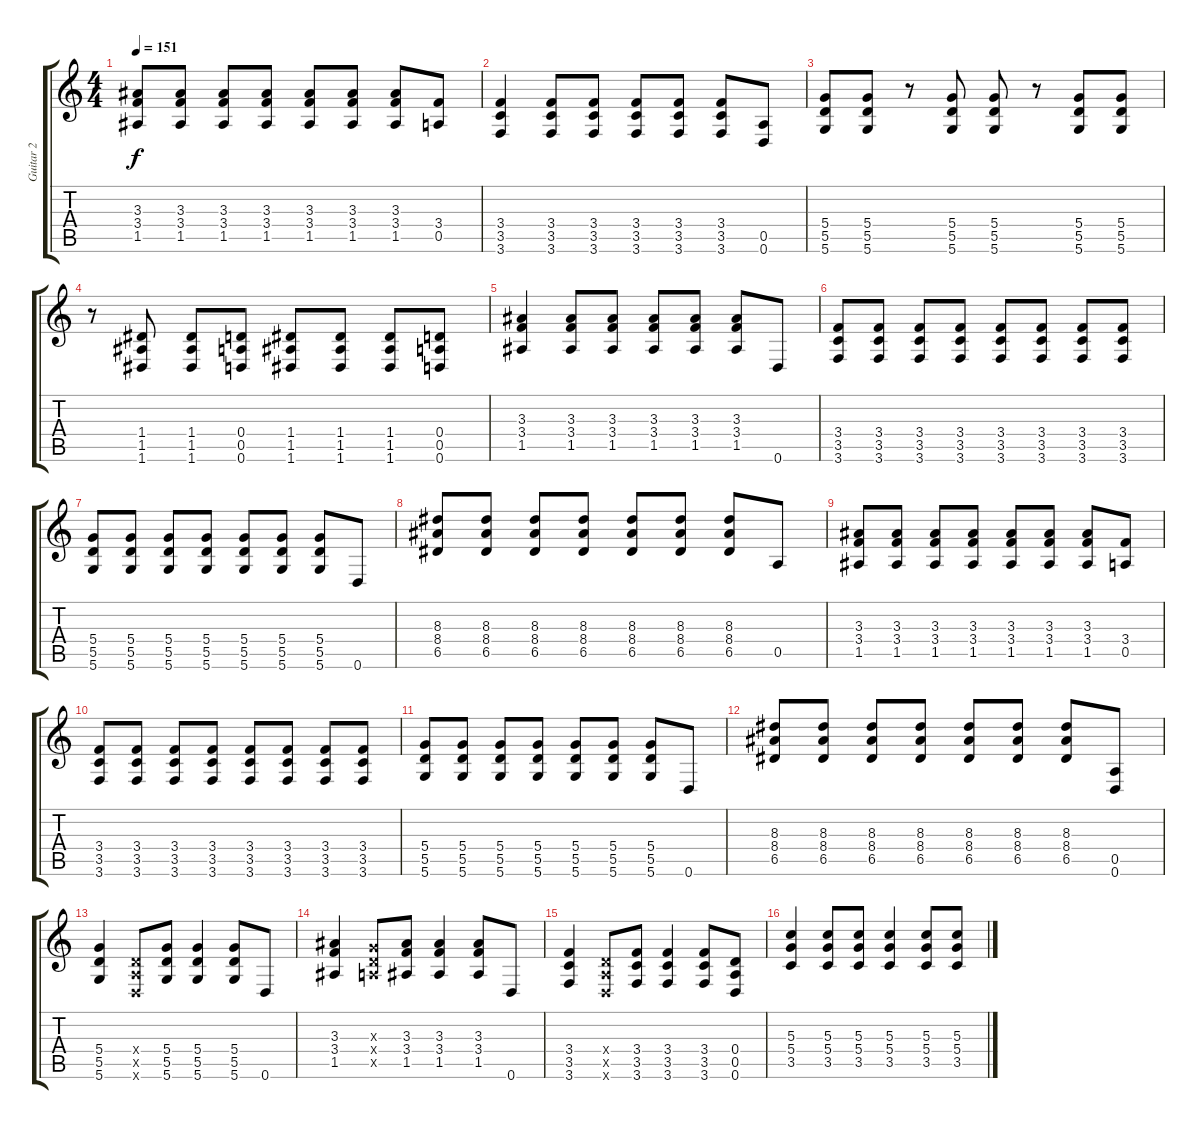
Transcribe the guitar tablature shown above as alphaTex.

\track ("Guitar 2" "Guitar 2") {instrument distortionguitar}
\staff {score tabs}
\tuning (E4 B3 G3 D3 A2 D2) {hide}
\ts (4 4)
\tempo 151
\clef g2
\ks c
(3.3 3.4 1.5).8{dy f} (3.3 3.4 1.5).8 (3.3 3.4 1.5).8 (3.3 3.4 1.5).8 (3.3 3.4 1.5).8 (3.3 3.4 1.5).8 (3.3 3.4 1.5).8 (3.4 0.5).8 |
(3.4 3.5 3.6).4 (3.4 3.5 3.6).8 (3.4 3.5 3.6).8 (3.4 3.5 3.6).8 (3.4 3.5 3.6).8 (3.4 3.5 3.6).8 (0.5 0.6).8 |
(5.4 5.5 5.6).8 (5.4 5.5 5.6).8 r.8 (5.4 5.5 5.6).8 (5.4 5.5 5.6).8 r.8 (5.4 5.5 5.6).8 (5.4 5.5 5.6).8 |
r.8 (1.4 1.5 1.6).8 (1.4 1.5 1.6).8 (0.4 0.5 0.6).8 (1.4 1.5 1.6).8 (1.4 1.5 1.6).8 (1.4 1.5 1.6).8 (0.4 0.5 0.6).8 |
(3.3 3.4 1.5).4 (3.3 3.4 1.5).8 (3.3 3.4 1.5).8 (3.3 3.4 1.5).8 (3.3 3.4 1.5).8 (3.3 3.4 1.5).8 0.6.8 |
(3.4 3.5 3.6).8 (3.4 3.5 3.6).8 (3.4 3.5 3.6).8 (3.4 3.5 3.6).8 (3.4 3.5 3.6).8 (3.4 3.5 3.6).8 (3.4 3.5 3.6).8 (3.4 3.5 3.6).8 |
(5.4 5.5 5.6).8 (5.4 5.5 5.6).8 (5.4 5.5 5.6).8 (5.4 5.5 5.6).8 (5.4 5.5 5.6).8 (5.4 5.5 5.6).8 (5.4 5.5 5.6).8 0.6.8 |
(8.3 8.4 6.5).8 (8.3 8.4 6.5).8 (8.3 8.4 6.5).8 (8.3 8.4 6.5).8 (8.3 8.4 6.5).8 (8.3 8.4 6.5).8 (8.3 8.4 6.5).8 0.5.8 |
(3.3 3.4 1.5).8 (3.3 3.4 1.5).8 (3.3 3.4 1.5).8 (3.3 3.4 1.5).8 (3.3 3.4 1.5).8 (3.3 3.4 1.5).8 (3.3 3.4 1.5).8 (3.4 0.5).8 |
(3.4 3.5 3.6).8 (3.4 3.5 3.6).8 (3.4 3.5 3.6).8 (3.4 3.5 3.6).8 (3.4 3.5 3.6).8 (3.4 3.5 3.6).8 (3.4 3.5 3.6).8 (3.4 3.5 3.6).8 |
(5.4 5.5 5.6).8 (5.4 5.5 5.6).8 (5.4 5.5 5.6).8 (5.4 5.5 5.6).8 (5.4 5.5 5.6).8 (5.4 5.5 5.6).8 (5.4 5.5 5.6).8 0.6.8 |
(8.3 8.4 6.5).8 (8.3 8.4 6.5).8 (8.3 8.4 6.5).8 (8.3 8.4 6.5).8 (8.3 8.4 6.5).8 (8.3 8.4 6.5).8 (8.3 8.4 6.5).8 (0.5 0.6).8 |
(5.4 5.5 5.6).4 (0.4{x} 0.5{x} 0.6{x}).8 (5.4 5.5 5.6).8 (5.4 5.5 5.6).4 (5.4 5.5 5.6).8 0.6.8 |
(3.3 3.4 1.5).4 (0.3{x} 0.4{x} 0.5{x}).8 (3.3 3.4 1.5).8 (3.3 3.4 1.5).4 (3.3 3.4 1.5).8 0.6.8 |
(3.4 3.5 3.6).4 (0.4{x} 0.5{x} 0.6{x}).8 (3.4 3.5 3.6).8 (3.4 3.5 3.6).4 (3.4 3.5 3.6).8 (0.4 0.5 0.6).8 |
(5.3 5.4 3.5).4 (5.3 5.4 3.5).8 (5.3 5.4 3.5).8 (5.3 5.4 3.5).4 (5.3 5.4 3.5).8 (5.3 5.4 3.5).8
